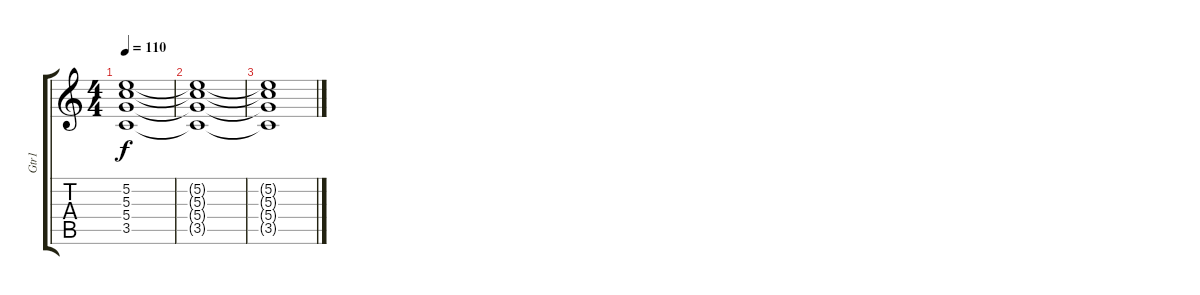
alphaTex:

\track ("Gtr1" "Gtr1") {instrument overdrivenguitar}
\staff {score tabs}
\tuning (E4 B3 G3 D3 A2 E2) {hide}
\ts (4 4)
\tempo 110
\clef g2
\ks c
(5.2{t} 5.3{t} 5.4{t} 3.5{t}).1{dy f} |
(5.2{t} 5.3{t} 5.4{t} 3.5{t}).1 |
(5.2{t} 5.3{t} 5.4{t} 3.5{t}).1
